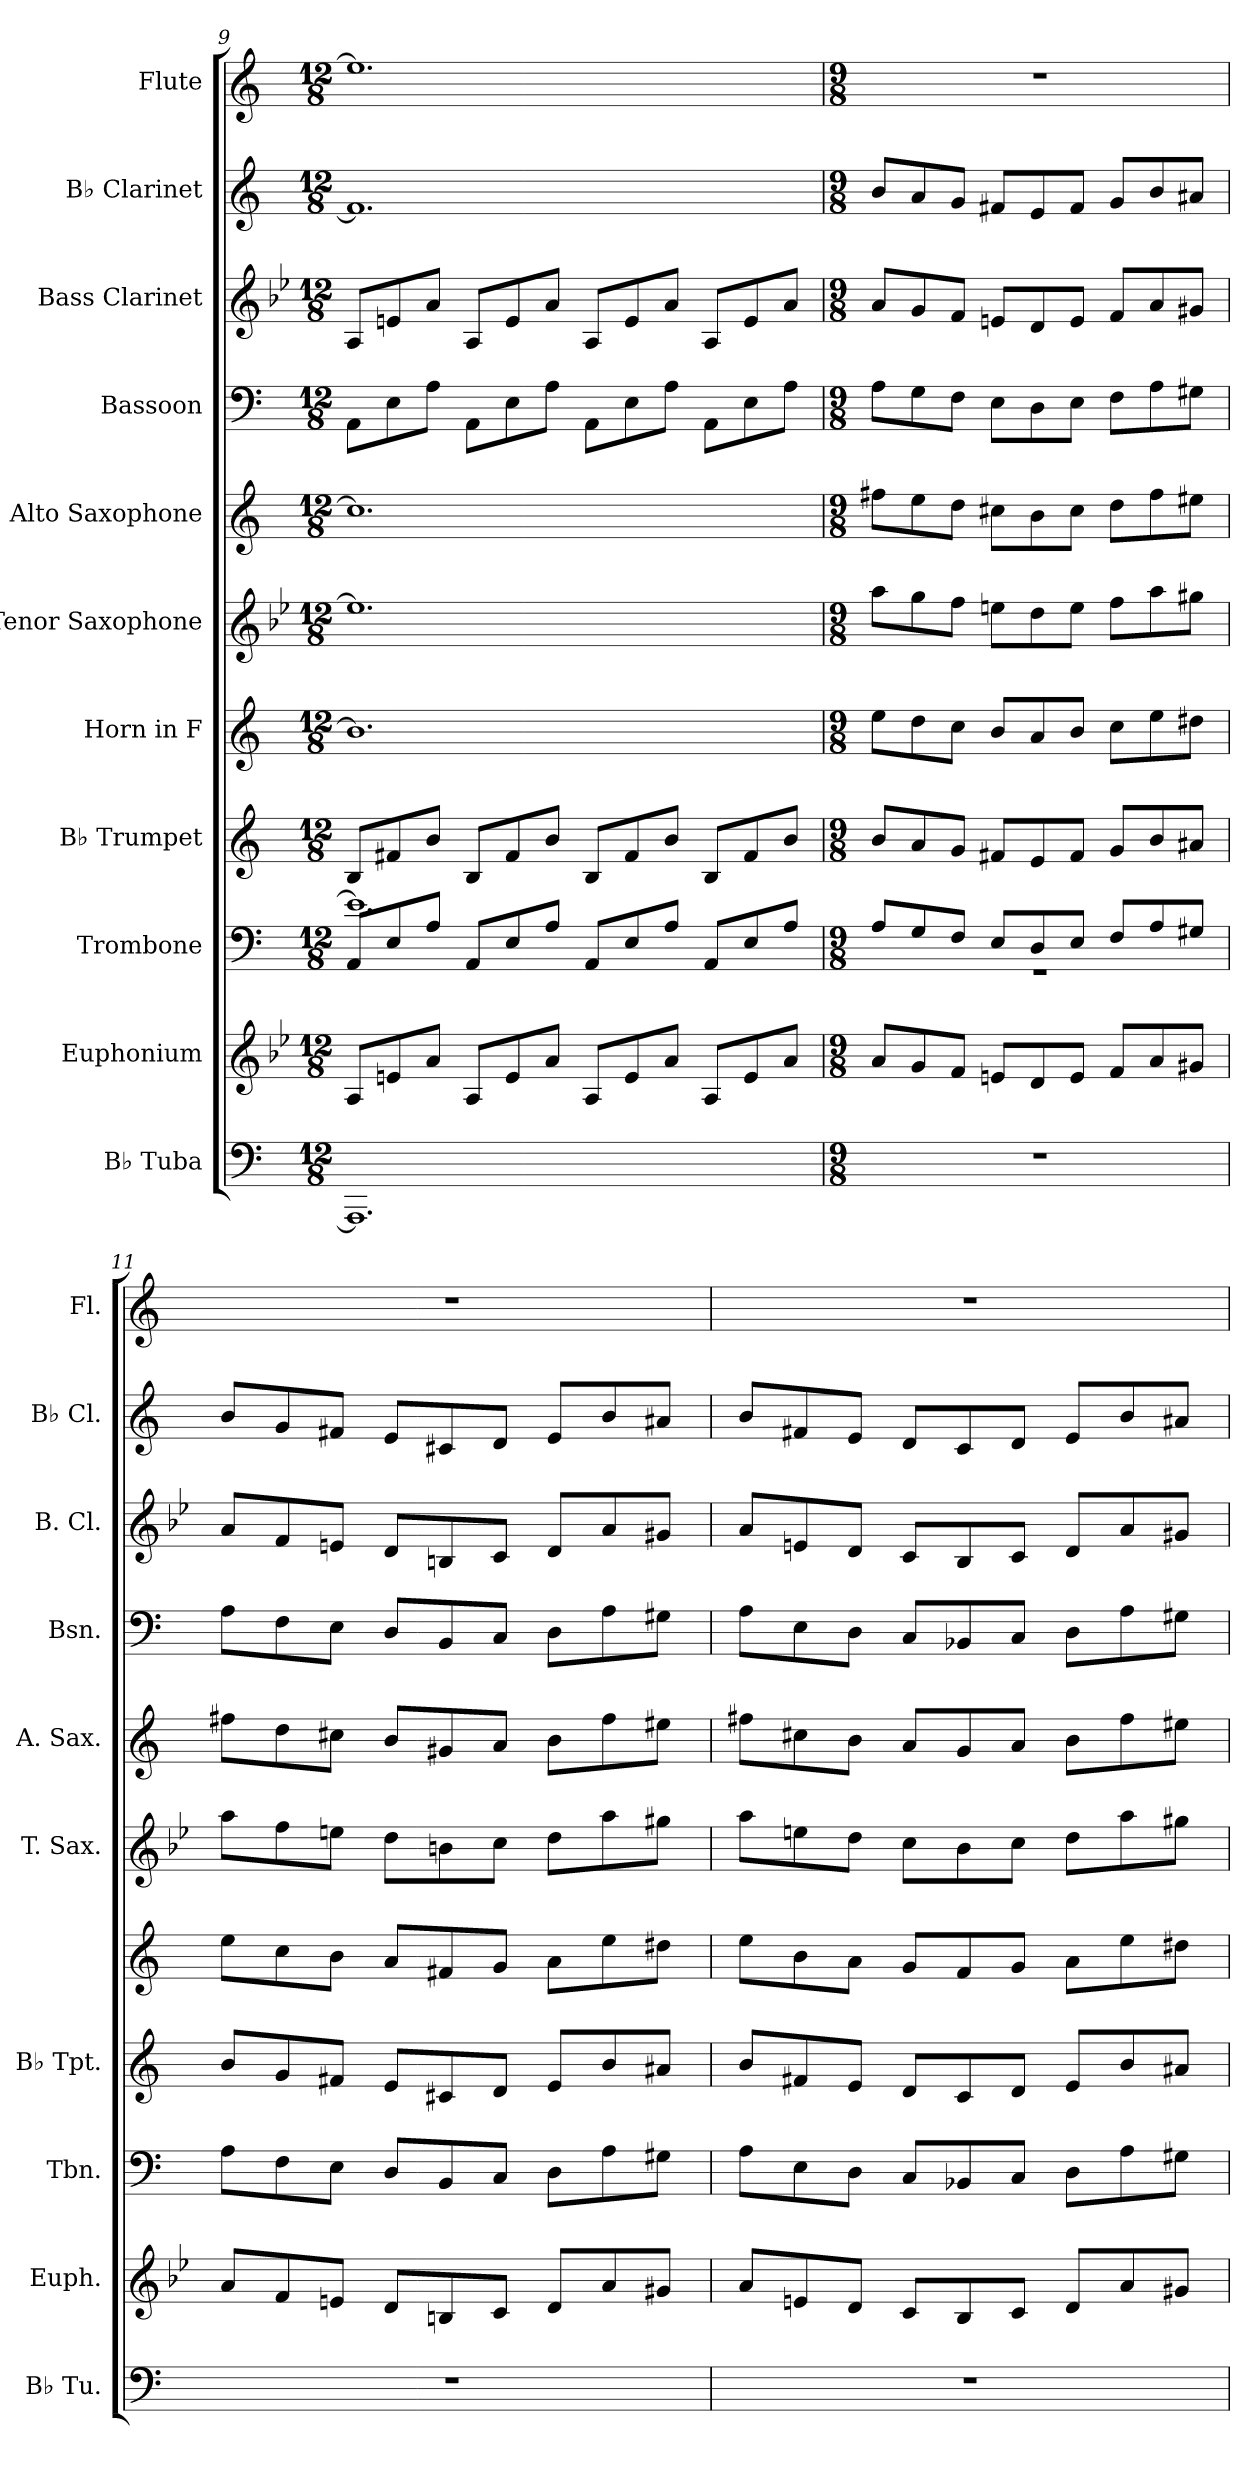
**kern	**kern	**kern	**kern	**kern	**kern	**kern	**kern	**kern	**kern	**kern
*part11	*part10	*part9	*part8	*part7	*part6	*part5	*part4	*part3	*part2	*part1
*staff11	*staff10	*staff9	*staff8	*staff7	*staff6	*staff5	*staff4	*staff3	*staff2	*staff1
*I"B♭ Tuba	*I"Euphonium	*I"Trombone	*I"B♭ Trumpet	*I"Horn in F	*I"Tenor Saxophone	*I"Alto Saxophone	*I"Bassoon	*I"Bass Clarinet	*I"B♭ Clarinet	*I"Flute
*I'B♭ Tu.	*I'Euph.	*I'Tbn.	*I'B♭ Tpt.	*	*I'T. Sax.	*I'A. Sax.	*I'Bsn.	*I'B. Cl.	*I'B♭ Cl.	*I'Fl.
*clefF4	*clefG2	*clefF4	*clefG2	*clefG2	*clefG2	*clefG2	*clefF4	*clefG2	*clefG2	*clefG2
*	*ITrd8c14	*	*ITrd1c2	*ITrd4c7	*ITrd8c14	*ITrd5c9	*	*ITrd8c14	*ITrd1c2	*
*k[]	*k[b-e-]	*k[]	*k[b-e-]	*k[b-]	*k[b-e-]	*k[b-e-a-]	*k[]	*k[b-e-]	*k[b-e-]	*k[]
*M12/8	*M12/8	*M12/8	*M12/8	*M12/8	*M12/8	*M12/8	*M12/8	*M12/8	*M12/8	*M12/8
=9	=9	=9	=9	=9	=9	=9	=9	=9	=9	=9
*	*	*^	*	*	*	*	*	*	*	*
1.AAA]	8AA/L	8AA/L	1.e]	8A/L	1.e]	1.e]	1.e]	8AA\L	8AA/L	1.e]	1.ee]
.	8En/	8E/	.	8en/	.	.	.	8E\	8En/	.	.
.	8A/J	8A/J	.	8a/J	.	.	.	8A\J	8A/J	.	.
.	8AA/L	8AA/L	.	8A/L	.	.	.	8AA\L	8AA/L	.	.
.	8E/	8E/	.	8e/	.	.	.	8E\	8E/	.	.
.	8A/J	8A/J	.	8a/J	.	.	.	8A\J	8A/J	.	.
.	8AA/L	8AA/L	.	8A/L	.	.	.	8AA\L	8AA/L	.	.
.	8E/	8E/	.	8e/	.	.	.	8E\	8E/	.	.
.	8A/J	8A/J	.	8a/J	.	.	.	8A\J	8A/J	.	.
.	8AA/L	8AA/L	.	8A/L	.	.	.	8AA\L	8AA/L	.	.
.	8E/	8E/	.	8e/	.	.	.	8E\	8E/	.	.
.	8A/J	8A/J	.	8a/J	.	.	.	8A\J	8A/J	.	.
!!LO:PB:g=z
=10	=10	=10	=10	=10	=10	=10	=10	=10	=10	=10	=10
*M9/8	*M9/8	*M9/8	*	*M9/8	*M9/8	*M9/8	*M9/8	*M9/8	*M9/8	*M9/8	*M9/8
8%9r	8A/L	8A/L	8%9r	8a/L	8a\L	8a\L	8an\L	8A\L	8A/L	8a/L	8%9r
.	8G/	8G/	.	8g/	8g\	8g\	8g\	8G\	8G/	8g/	.
.	8F/J	8F/J	.	8f/J	8f\J	8f\J	8f\J	8F\J	8F/J	8f/J	.
.	8En/L	8E/L	.	8en/L	8e/L	8en\L	8en\L	8E\L	8En/L	8en/L	.
.	8D/	8D/	.	8d/	8d/	8d\	8d\	8D\	8D/	8d/	.
.	8E/J	8E/J	.	8e/J	8e/J	8e\J	8e\J	8E\J	8E/J	8e/J	.
.	8F/L	8F/L	.	8f/L	8f\L	8f\L	8f\L	8F\L	8F/L	8f/L	.
.	8A/	8A/	.	8a/	8a\	8a\	8a\	8A\	8A/	8a/	.
.	8G#X/J	8G#X/J	.	8g#X/J	8g#X\J	8g#X\J	8g#X\J	8G#X\J	8G#X/J	8g#X/J	.
*	*	*v	*v	*	*	*	*	*	*	*	*
=11	=11	=11	=11	=11	=11	=11	=11	=11	=11	=11
8%9r	8A/L	8A\L	8a/L	8a\L	8a\L	8an\L	8A\L	8A/L	8a/L	8%9r
.	8F/	8F\	8f/	8f\	8f\	8f\	8F\	8F/	8f/	.
.	8En/J	8E\J	8en/J	8e\J	8en\J	8en\J	8E\J	8En/J	8en/J	.
.	8D/L	8D/L	8d/L	8d/L	8d\L	8d/L	8D/L	8D/L	8d/L	.
.	8BBn/	8BB/	8Bn/	8Bn/	8Bn\	8Bn/	8BB/	8BBn/	8Bn/	.
.	8C/J	8C/J	8c/J	8c/J	8c\J	8c/J	8C/J	8C/J	8c/J	.
.	8D/L	8D\L	8d/L	8d\L	8d\L	8d\L	8D\L	8D/L	8d/L	.
.	8A/	8A\	8a/	8a\	8a\	8a\	8A\	8A/	8a/	.
.	8G#X/J	8G#X\J	8g#X/J	8g#X\J	8g#X\J	8g#X\J	8G#X\J	8G#X/J	8g#X/J	.
=12	=12	=12	=12	=12	=12	=12	=12	=12	=12	=12
8%9r	8A/L	8A\L	8a/L	8a\L	8a\L	8an\L	8A\L	8A/L	8a/L	8%9r
.	8En/	8E\	8en/	8e\	8en\	8en\	8E\	8En/	8en/	.
.	8D/J	8D\J	8d/J	8d\J	8d\J	8d\J	8D\J	8D/J	8d/J	.
.	8C/L	8C/L	8c/L	8c/L	8c\L	8c/L	8C/L	8C/L	8c/L	.
.	8BB-/	8BB-X/	8B-/	8B-/	8B-\	8B-/	8BB-X/	8BB-/	8B-/	.
.	8C/J	8C/J	8c/J	8c/J	8c\J	8c/J	8C/J	8C/J	8c/J	.
.	8D/L	8D\L	8d/L	8d\L	8d\L	8d\L	8D\L	8D/L	8d/L	.
.	8A/	8A\	8a/	8a\	8a\	8a\	8A\	8A/	8a/	.
.	8G#X/J	8G#X\J	8g#X/J	8g#X\J	8g#X\J	8g#X\J	8G#X\J	8G#X/J	8g#X/J	.
=	=	=	=	=	=	=	=	=	=	=
*-	*-	*-	*-	*-	*-	*-	*-	*-	*-	*-
